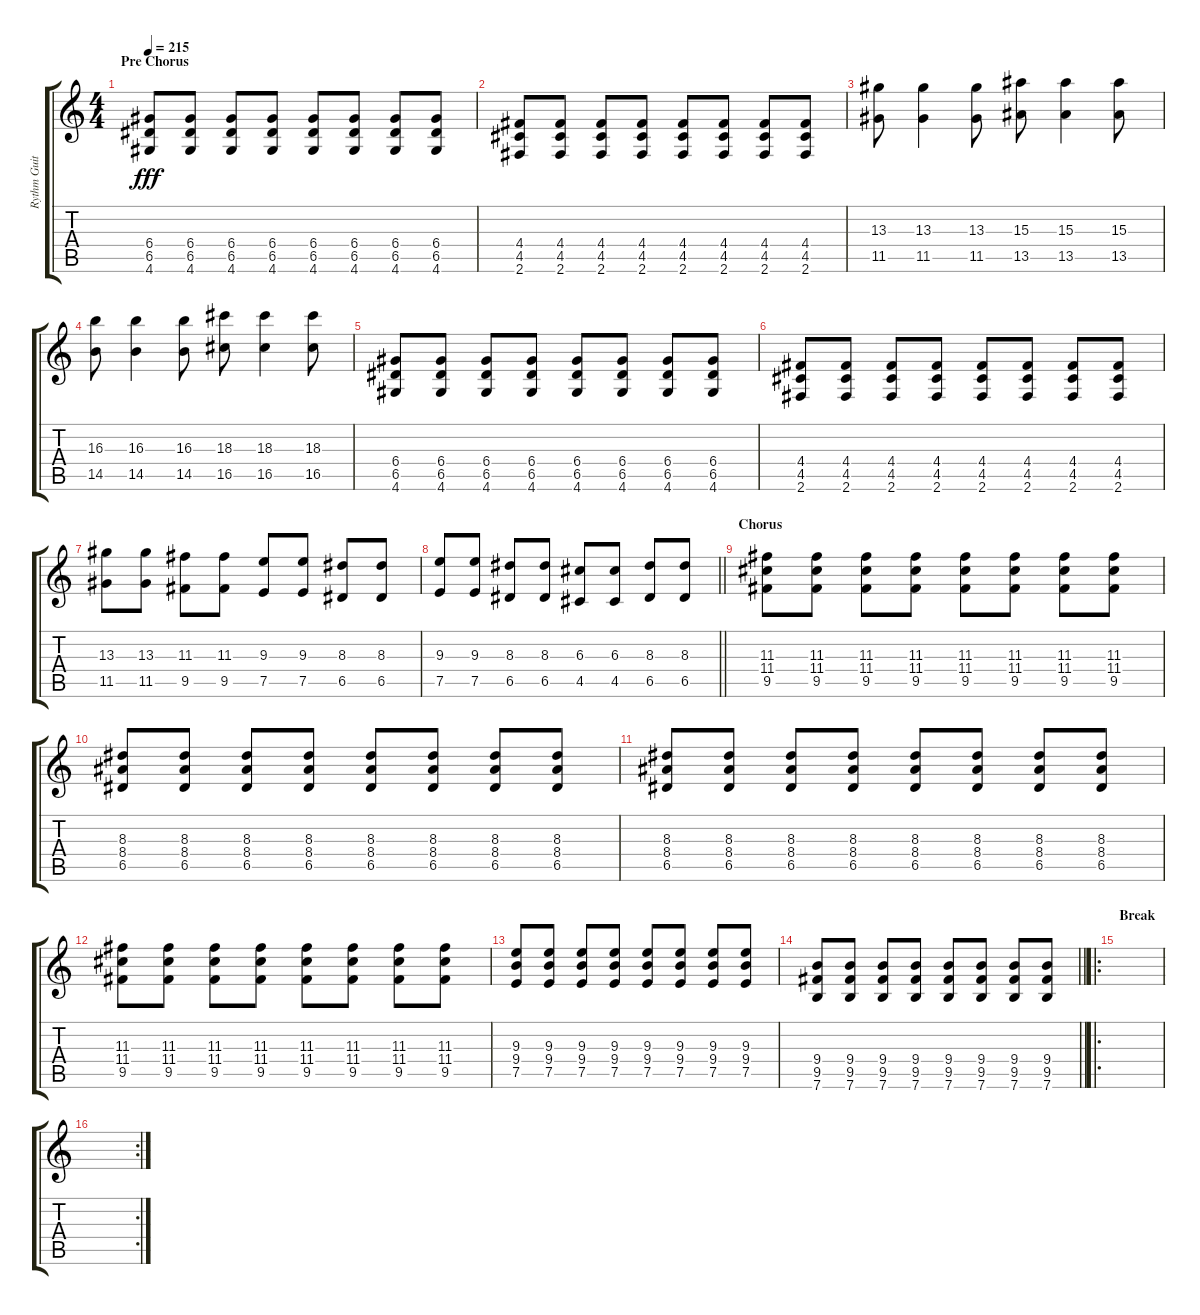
\track ("Rythm Guitar (Justin Sane)" "Rythm Guit") {instrument overdrivenguitar}
\staff {score tabs}
\tuning (E4 B3 G3 D3 A2 E2) {hide}
\ts (4 4)
\section ("" "Pre Chorus")
\tempo 215
\clef g2
\ks c
(6.4 6.5 4.6).8{dy fff} (6.4 6.5 4.6).8 (6.4 6.5 4.6).8 (6.4 6.5 4.6).8 (6.4 6.5 4.6).8 (6.4 6.5 4.6).8 (6.4 6.5 4.6).8 (6.4 6.5 4.6).8 |
(4.4 4.5 2.6).8 (4.4 4.5 2.6).8 (4.4 4.5 2.6).8 (4.4 4.5 2.6).8 (4.4 4.5 2.6).8 (4.4 4.5 2.6).8 (4.4 4.5 2.6).8 (4.4 4.5 2.6).8 |
(13.3 11.5).8 (13.3 11.5).4 (13.3 11.5).8 (15.3 13.5).8 (15.3 13.5).4 (15.3 13.5).8 |
(16.3 14.5).8 (16.3 14.5).4 (16.3 14.5).8 (18.3 16.5).8 (18.3 16.5).4 (18.3 16.5).8 |
(6.4 6.5 4.6).8 (6.4 6.5 4.6).8 (6.4 6.5 4.6).8 (6.4 6.5 4.6).8 (6.4 6.5 4.6).8 (6.4 6.5 4.6).8 (6.4 6.5 4.6).8 (6.4 6.5 4.6).8 |
(4.4 4.5 2.6).8 (4.4 4.5 2.6).8 (4.4 4.5 2.6).8 (4.4 4.5 2.6).8 (4.4 4.5 2.6).8 (4.4 4.5 2.6).8 (4.4 4.5 2.6).8 (4.4 4.5 2.6).8 |
(13.3 11.5).8 (13.3 11.5).8 (11.3 9.5).8 (11.3 9.5).8 (9.3 7.5).8 (9.3 7.5).8 (8.3 6.5).8 (8.3 6.5).8 |
\barLineRight lightlight
(9.3 7.5).8 (9.3 7.5).8 (8.3 6.5).8 (8.3 6.5).8 (6.3 4.5).8 (6.3 4.5).8 (8.3 6.5).8 (8.3 6.5).8 |
\section ("" "Chorus")
(11.3 11.4 9.5).8 (11.3 11.4 9.5).8 (11.3 11.4 9.5).8 (11.3 11.4 9.5).8 (11.3 11.4 9.5).8 (11.3 11.4 9.5).8 (11.3 11.4 9.5).8 (11.3 11.4 9.5).8 |
(8.3 8.4 6.5).8 (8.3 8.4 6.5).8 (8.3 8.4 6.5).8 (8.3 8.4 6.5).8 (8.3 8.4 6.5).8 (8.3 8.4 6.5).8 (8.3 8.4 6.5).8 (8.3 8.4 6.5).8 |
(8.3 8.4 6.5).8 (8.3 8.4 6.5).8 (8.3 8.4 6.5).8 (8.3 8.4 6.5).8 (8.3 8.4 6.5).8 (8.3 8.4 6.5).8 (8.3 8.4 6.5).8 (8.3 8.4 6.5).8 |
(11.3 11.4 9.5).8 (11.3 11.4 9.5).8 (11.3 11.4 9.5).8 (11.3 11.4 9.5).8 (11.3 11.4 9.5).8 (11.3 11.4 9.5).8 (11.3 11.4 9.5).8 (11.3 11.4 9.5).8 |
(9.3 9.4 7.5).8 (9.3 9.4 7.5).8 (9.3 9.4 7.5).8 (9.3 9.4 7.5).8 (9.3 9.4 7.5).8 (9.3 9.4 7.5).8 (9.3 9.4 7.5).8 (9.3 9.4 7.5).8 |
\barLineRight lightlight
(9.4 9.5 7.6).8 (9.4 9.5 7.6).8 (9.4 9.5 7.6).8 (9.4 9.5 7.6).8 (9.4 9.5 7.6).8 (9.4 9.5 7.6).8 (9.4 9.5 7.6).8 (9.4 9.5 7.6).8 |
\ro
\section ("" "Break")
|
\rc 2
